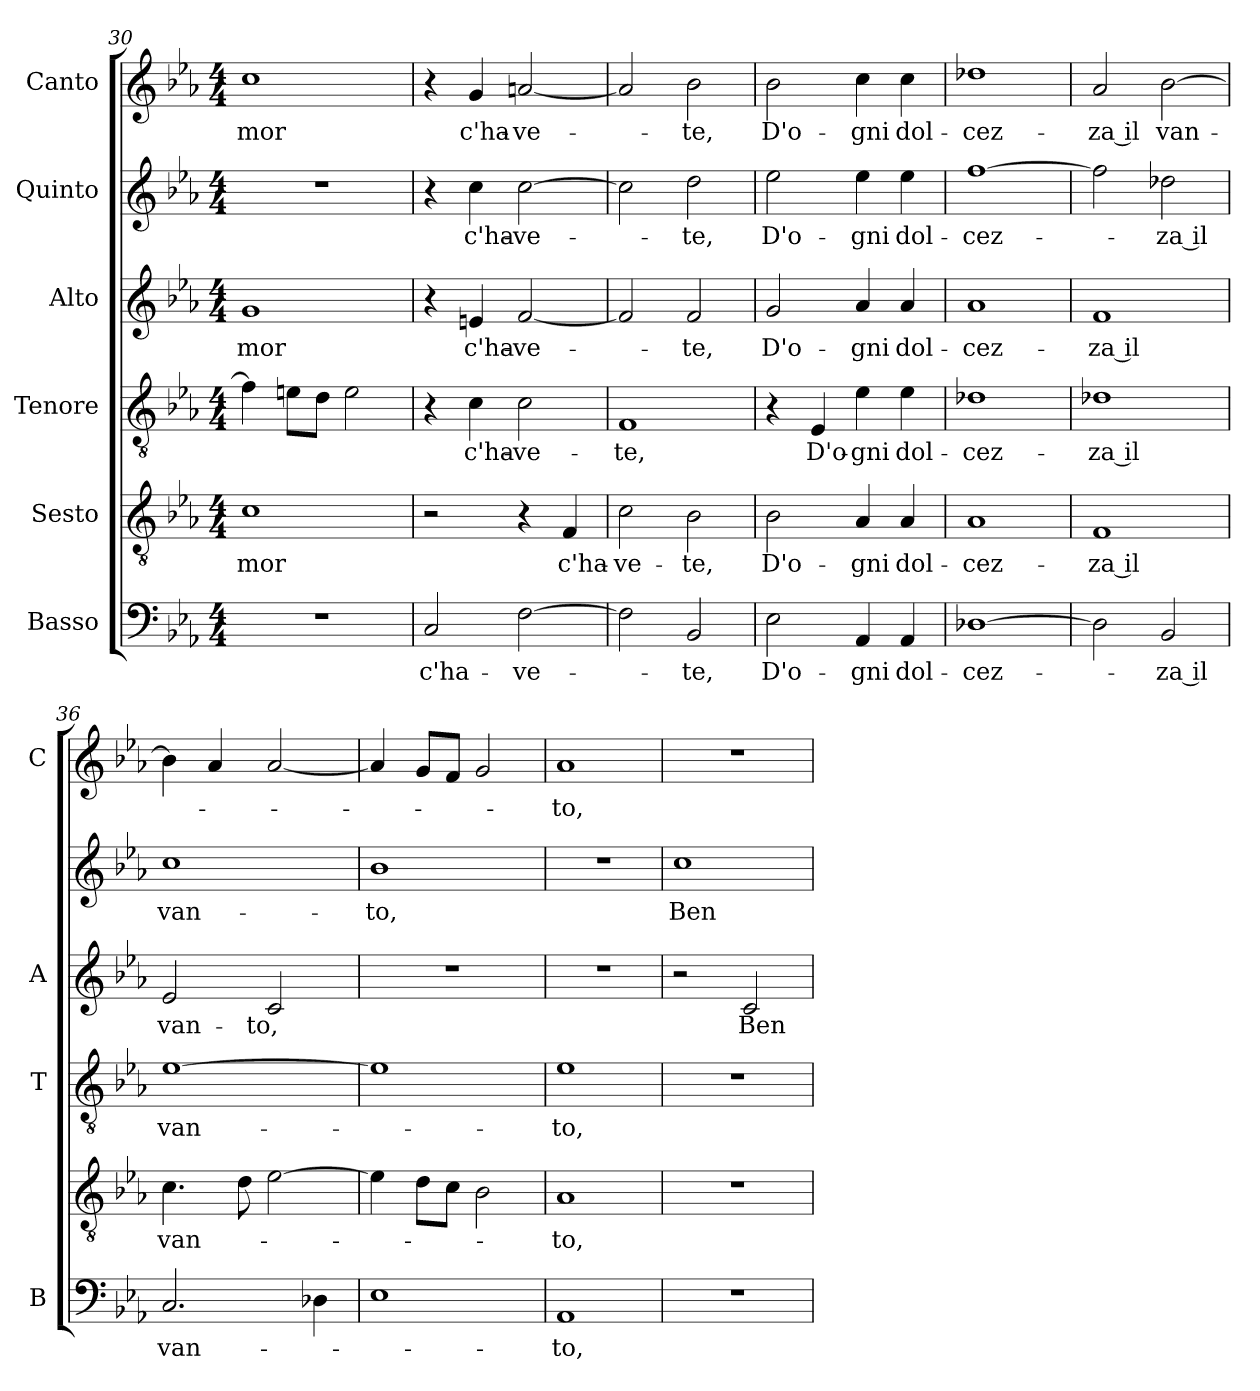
**kern	**text	**kern	**text	**kern	**text	**kern	**text	**kern	**text	**kern	**text
*part6	*part6	*part5	*part5	*part4	*part4	*part3	*part3	*part2	*part2	*part1	*part1
*staff6	*staff6	*staff5	*staff5	*staff4	*staff4	*staff3	*staff3	*staff2	*staff2	*staff1	*staff1
*I"Basso	*	*I"Sesto	*	*I"Tenore	*	*I"Alto	*	*I"Quinto	*	*I"Canto	*
*I'B	*	*	*	*I'T	*	*I'A	*	*	*	*I'C	*
*clefF4	*	*clefGv2	*	*clefGv2	*	*clefG2	*	*clefG2	*	*clefG2	*
*k[b-e-a-]	*	*k[b-e-a-]	*	*k[b-e-a-]	*	*k[b-e-a-]	*	*k[b-e-a-]	*	*k[b-e-a-]	*
*E-:	*	*E-:	*	*E-:	*	*E-:	*	*E-:	*	*E-:	*
*M4/4	*	*M4/4	*	*M4/4	*	*M4/4	*	*M4/4	*	*M4/4	*
=30	=30	=30	=30	=30	=30	=30	=30	=30	=30	=30	=30
!	!	!	!LO:LY:b	!	!	!	!LO:LY:b	!	!	!	!LO:LY:b
1r	.	1c	-mor	4f\]	.	1g	-mor	1r	.	1cc	-mor
.	.	.	.	8en\L	.	.	.	.	.	.	.
.	.	.	.	8d\J	.	.	.	.	.	.	.
.	.	.	.	2e\	.	.	.	.	.	.	.
=31	=31	=31	=31	=31	=31	=31	=31	=31	=31	=31	=31
!	!LO:LY:b	!	!	!	!	!	!	!	!	!	!
2C/	c'ha-	2r	.	4r	.	4r	.	4r	.	4r	.
!	!	!	!	!	!LO:LY:b	!	!LO:LY:b	!	!LO:LY:b	!	!LO:LY:b
.	.	.	.	4c\	c'ha-	4en/	c'ha-	4cc\	c'ha-	4g/	c'ha-
!	!LO:LY:b	!	!	!	!LO:LY:b	!	!LO:LY:b	!	!LO:LY:b	!	!LO:LY:b
[2F\	-ve-	4r	.	2c\	-ve-	[2f/	-ve-	[2cc\	-ve-	[2an/	-ve-
!	!	!	!LO:LY:b	!	!	!	!	!	!	!	!
.	.	4F/	c'ha-	.	.	.	.	.	.	.	.
=32	=32	=32	=32	=32	=32	=32	=32	=32	=32	=32	=32
!	!	!	!LO:LY:b	!	!LO:LY:b	!	!	!	!	!	!
2F\]	.	2c\	-ve-	1F	-te,	2f/]	.	2cc\]	.	2a/]	.
!	!LO:LY:b	!	!LO:LY:b	!	!	!	!LO:LY:b	!	!LO:LY:b	!	!LO:LY:b
2BB-/	-te,	2B-\	-te,	.	.	2f/	-te,	2dd\	-te,	2b-\	-te,
=33	=33	=33	=33	=33	=33	=33	=33	=33	=33	=33	=33
!	!LO:LY:b	!	!LO:LY:b	!	!	!	!LO:LY:b	!	!LO:LY:b	!	!LO:LY:b
2E-\	D'o-	2B-\	D'o-	4r	.	2g/	D'o-	2ee-\	D'o-	2b-\	D'o-
!	!	!	!	!	!LO:LY:b	!	!	!	!	!	!
.	.	.	.	4E-/	D'o-	.	.	.	.	.	.
!	!LO:LY:b	!	!LO:LY:b	!	!LO:LY:b	!	!LO:LY:b	!	!LO:LY:b	!	!LO:LY:b
4AA-/	-gni	4A-/	-gni	4e-\	-gni	4a-/	-gni	4ee-\	-gni	4cc\	-gni
!	!LO:LY:b	!	!LO:LY:b	!	!LO:LY:b	!	!LO:LY:b	!	!LO:LY:b	!	!LO:LY:b
4AA-/	dol-	4A-/	dol-	4e-\	dol-	4a-/	dol-	4ee-\	dol-	4cc\	dol-
=34	=34	=34	=34	=34	=34	=34	=34	=34	=34	=34	=34
!	!LO:LY:b	!	!LO:LY:b	!	!LO:LY:b	!	!LO:LY:b	!	!LO:LY:b	!	!LO:LY:b
[1D-X	-cez-	1A-	-cez-	1d-X	-cez-	1a-	-cez-	[1ff	-cez-	1dd-X	-cez-
=35	=35	=35	=35	=35	=35	=35	=35	=35	=35	=35	=35
!	!	!	!LO:LY:b	!	!LO:LY:b	!	!LO:LY:b	!	!	!	!LO:LY:b
2D-\]	.	1F	-za il	1d-X	-za il	1f	-za il	2ff\]	.	2a-/	-za il
!	!LO:LY:b	!	!	!	!	!	!	!	!LO:LY:b	!	!LO:LY:b
2BB-/	-za il	.	.	.	.	.	.	2dd-X\	-za il	[2b-\	van-
=36	=36	=36	=36	=36	=36	=36	=36	=36	=36	=36	=36
!	!LO:LY:b	!	!LO:LY:b	!	!LO:LY:b	!	!LO:LY:b	!	!LO:LY:b	!	!
2.C/	van-	4.c\	van-	[1e-	van-	2e-/	van-	1cc	van-	4b-\]	.
.	.	.	.	.	.	.	.	.	.	4a-/	.
.	.	8d\	.	.	.	.	.	.	.	.	.
!	!	!	!	!	!	!	!LO:LY:b	!	!	!	!
.	.	[2e-\	.	.	.	2c/	-to,	.	.	[2a-/	.
4D-X\	.	.	.	.	.	.	.	.	.	.	.
=37	=37	=37	=37	=37	=37	=37	=37	=37	=37	=37	=37
!	!	!	!	!	!	!	!	!	!LO:LY:b	!	!
1E-	.	4e-\]	.	1e-]	.	1r	.	1b-	-to,	4a-/]	.
.	.	8d\L	.	.	.	.	.	.	.	8g/L	.
.	.	8c\J	.	.	.	.	.	.	.	8f/J	.
.	.	2B-\	.	.	.	.	.	.	.	2g/	.
=38	=38	=38	=38	=38	=38	=38	=38	=38	=38	=38	=38
!	!LO:LY:b	!	!LO:LY:b	!	!LO:LY:b	!	!	!	!	!	!LO:LY:b
1AA-	-to,	1A-	-to,	1e-	-to,	1r	.	1r	.	1a-	-to,
!!LO:PB:g=z
=39	=39	=39	=39	=39	=39	=39	=39	=39	=39	=39	=39
!	!	!	!	!	!	!	!	!	!LO:LY:b	!	!
1r	.	1r	.	1r	.	2r	.	1cc	Ben	1r	.
!	!	!	!	!	!	!	!LO:LY:b	!	!	!	!
.	.	.	.	.	.	2c/	Ben	.	.	.	.
=	=	=	=	=	=	=	=	=	=	=	=
*-	*-	*-	*-	*-	*-	*-	*-	*-	*-	*-	*-
